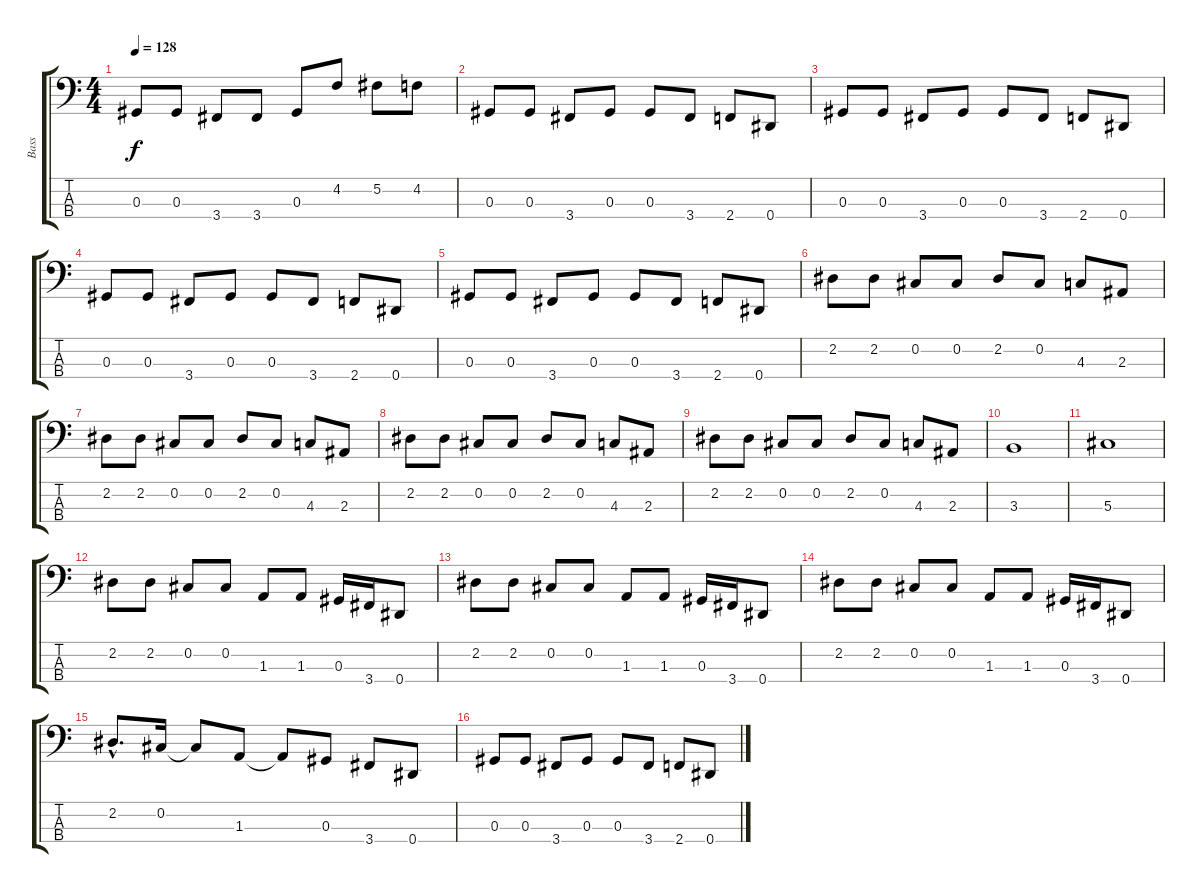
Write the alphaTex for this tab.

\track ("Bass" "Bass") {instrument electricbasspick}
\staff {score tabs}
\tuning (Gb2 Db2 Ab1 Eb1) {hide}
\ts (4 4)
\tempo 128
\clef f4
\ks c
0.3.8{dy f} 0.3.8 3.4.8 3.4.8 0.3.8 4.2.8 5.2.8 4.2.8 |
0.3.8 0.3.8 3.4.8 0.3.8 0.3.8 3.4.8 2.4.8 0.4.8 |
0.3.8 0.3.8 3.4.8 0.3.8 0.3.8 3.4.8 2.4.8 0.4.8 |
0.3.8 0.3.8 3.4.8 0.3.8 0.3.8 3.4.8 2.4.8 0.4.8 |
0.3.8 0.3.8 3.4.8 0.3.8 0.3.8 3.4.8 2.4.8 0.4.8 |
2.2.8 2.2.8 0.2.8 0.2.8 2.2.8 0.2.8 4.3.8 2.3.8 |
2.2.8 2.2.8 0.2.8 0.2.8 2.2.8 0.2.8 4.3.8 2.3.8 |
2.2.8 2.2.8 0.2.8 0.2.8 2.2.8 0.2.8 4.3.8 2.3.8 |
2.2.8 2.2.8 0.2.8 0.2.8 2.2.8 0.2.8 4.3.8 2.3.8 |
3.3.1 |
5.3.1 |
2.2.8 2.2.8 0.2.8 0.2.8 1.3.8 1.3.8 0.3.16 3.4.16 0.4.8 |
2.2.8 2.2.8 0.2.8 0.2.8 1.3.8 1.3.8 0.3.16 3.4.16 0.4.8 |
2.2.8 2.2.8 0.2.8 0.2.8 1.3.8 1.3.8 0.3.16 3.4.16 0.4.8 |
2.2{hac}.8{d} 0.2.16 0.2{t}.8 1.3.8 1.3{t}.8 0.3.8 3.4.8 0.4.8 |
0.3.8 0.3.8 3.4.8 0.3.8 0.3.8 3.4.8 2.4.8 0.4.8
